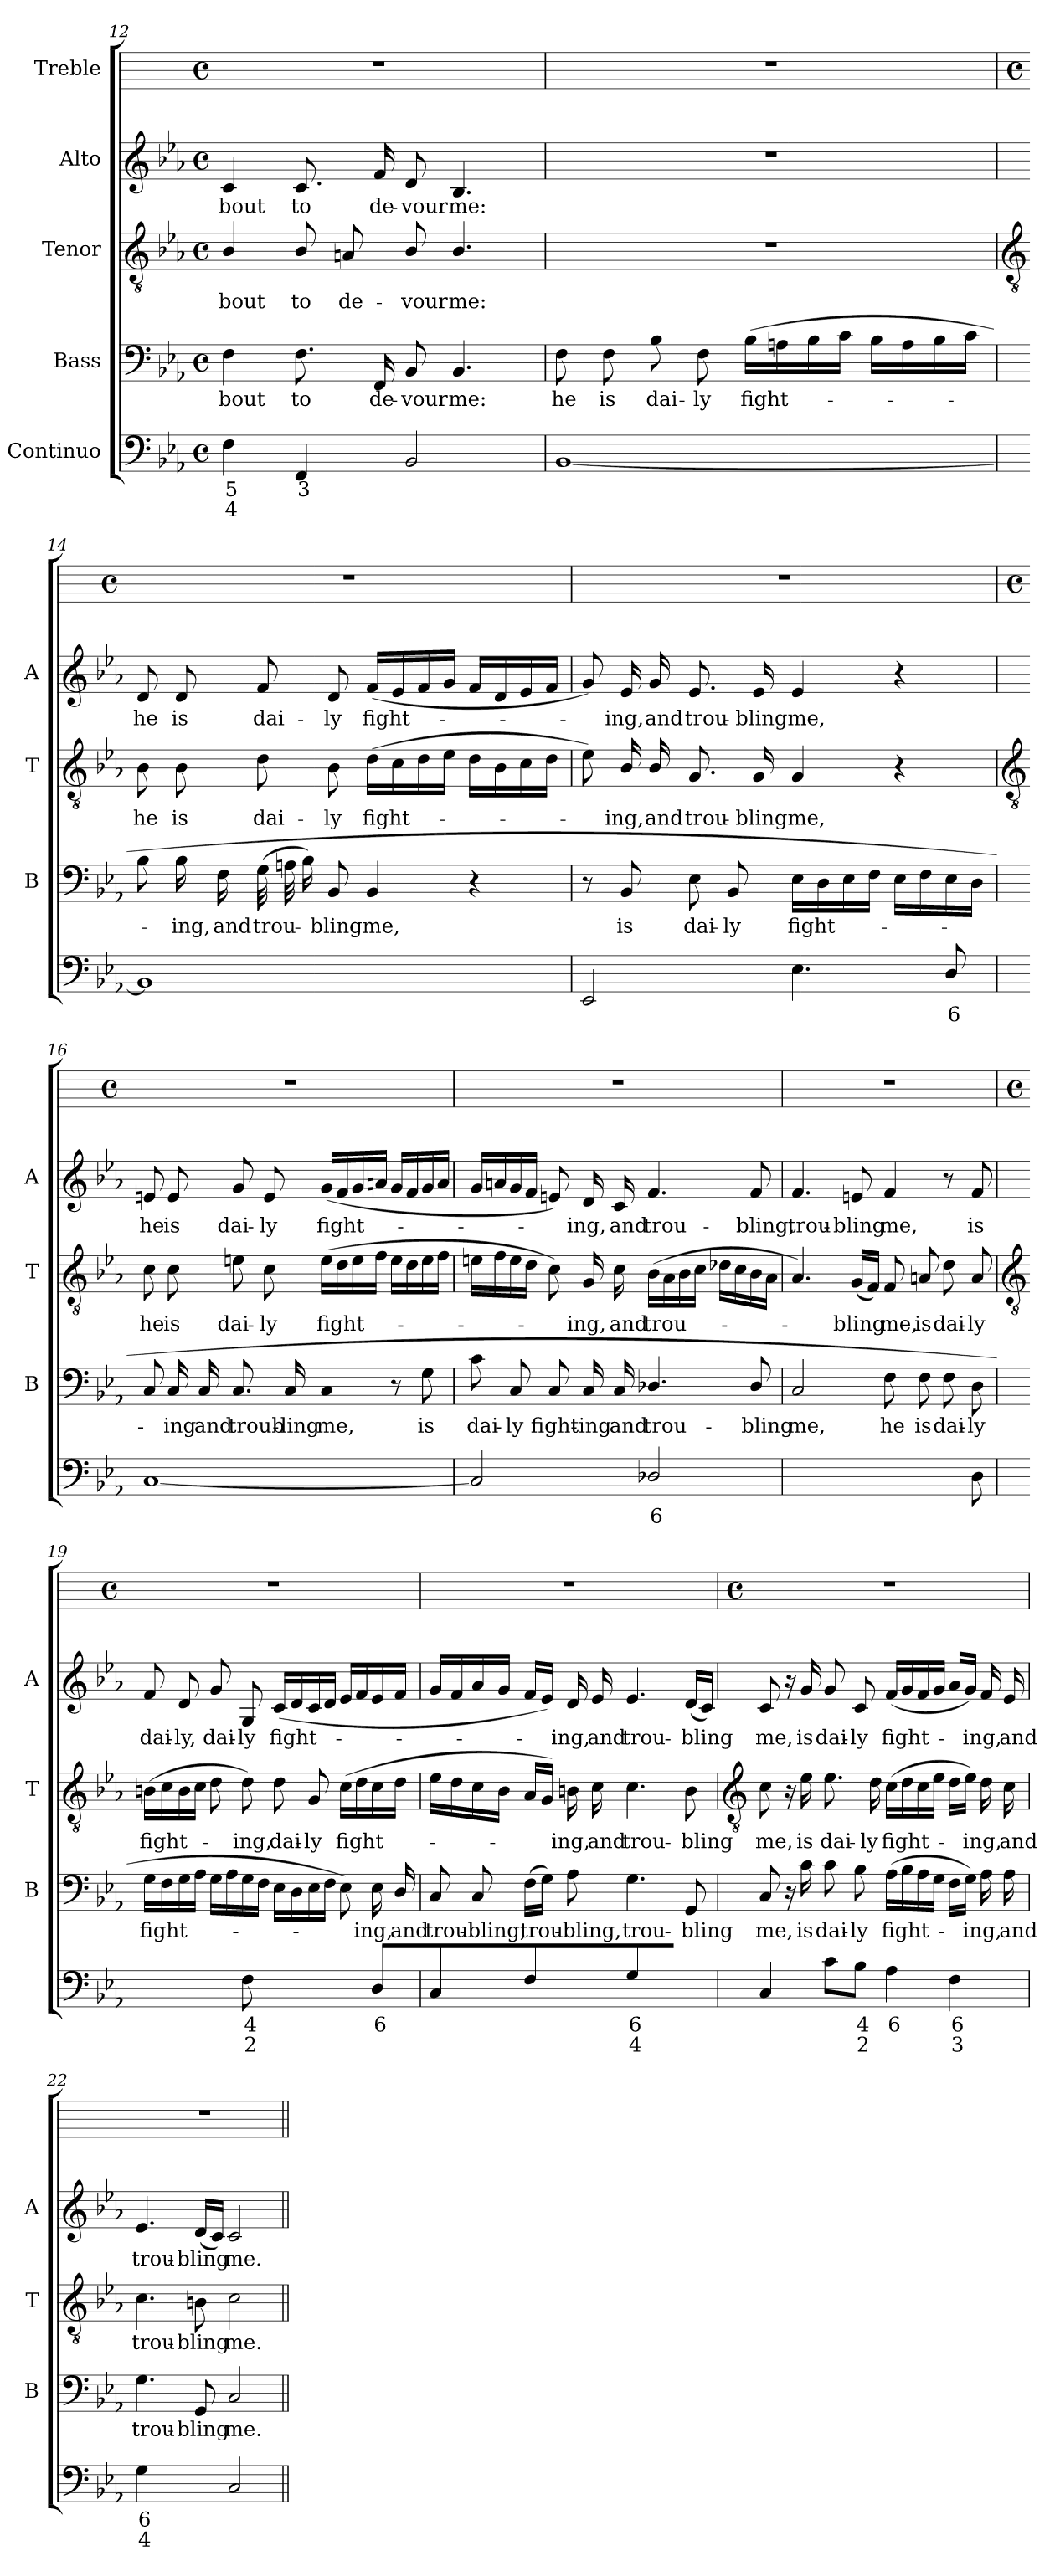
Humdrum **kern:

**kern	**text	**text	**kern	**text	**kern	**text	**kern	**text	**kern
*part5	*part5	*part5	*part4	*part4	*part3	*part3	*part2	*part2	*part1
*staff5	*staff5	*staff5	*staff4	*staff4	*staff3	*staff3	*staff2	*staff2	*staff1
*I"Continuo	*	*	*I"Bass	*	*I"Tenor	*	*I"Alto	*	*I"Treble
*	*	*	*I'B	*	*I'T	*	*I'A	*	*
*clefF4	*	*	*clefF4	*	*clefGv2	*	*clefG2	*	*
*k[b-e-a-]	*	*	*k[b-e-a-]	*	*k[b-e-a-]	*	*k[b-e-a-]	*	*
*E-:	*	*	*E-:	*	*E-:	*	*E-:	*	*
*M4/4	*	*	*M4/4	*	*M4/4	*	*M4/4	*	*M4/4
*met(c)	*	*	*met(c)	*	*met(c)	*	*met(c)	*	*met(c)
=12	=12	=12	=12	=12	=12	=12	=12	=12	=12
!	!LO:LY:b	!LO:LY:b	!	!LO:LY:b	!	!LO:LY:b	!	!LO:LY:b	!
4F	5	4	4F	-bout	4B-/	-bout	4c	-bout	1r
!	!LO:LY:b	!	!	!LO:LY:b	!	!LO:LY:b	!	!LO:LY:b	!
4FF	3	.	8.F	to	8B-/	to	8.c	to	.
!	!	!	!	!	!	!LO:LY:b	!	!	!
.	.	.	.	.	8An	de-	.	.	.
!	!	!	!	!LO:LY:b	!	!	!	!LO:LY:b	!
.	.	.	16FF	de-	.	.	16f	de-	.
!	!	!	!	!LO:LY:b	!	!LO:LY:b	!	!LO:LY:b	!
2BB-	.	.	8BB-	-vour	8B-/	-vour	8d	-vour	.
!	!	!	!	!LO:LY:b	!	!LO:LY:b	!	!LO:LY:b	!
.	.	.	4.BB-	me:	4.B-/	me:	4.B-	me:	.
=13	=13	=13	=13	=13	=13	=13	=13	=13	=13
!	!	!	!	!LO:LY:b	!	!	!	!	!
[1BB-	.	.	8F	he	1r	.	1r	.	1r
!	!	!	!	!LO:LY:b	!	!	!	!	!
.	.	.	8F	is	.	.	.	.	.
!	!	!	!	!LO:LY:b	!	!	!	!	!
.	.	.	8B-	dai-	.	.	.	.	.
!	!	!	!	!LO:LY:b	!	!	!	!	!
.	.	.	8F	-ly	.	.	.	.	.
!	!	!	!	!LO:LY:b	!	!	!	!	!
.	.	.	(>16B-LL	fight-	.	.	.	.	.
.	.	.	16An	.	.	.	.	.	.
.	.	.	16B-	.	.	.	.	.	.
.	.	.	16cJJ	.	.	.	.	.	.
.	.	.	16B-LL	.	.	.	.	.	.
.	.	.	16A	.	.	.	.	.	.
.	.	.	16B-	.	.	.	.	.	.
.	.	.	16cJJ	.	.	.	.	.	.
!!LO:LB:g=z
=14	=14	=14	=14	=14	=14	=14	=14	=14	=14
*	*	*	*	*	*clefGv2	*	*	*	*
*	*	*	*	*	*	*	*	*	*M4/4
*	*	*	*	*	*	*	*	*	*met(c)
!	!	!	!	!	!	!LO:LY:b	!	!LO:LY:b	!
1BB-]	.	.	8B-	.	8B-	he	8d	he	1r
!	!	!	!	!LO:LY:b	!	!LO:LY:b	!	!LO:LY:b	!
.	.	.	16B-	ing,	8B-	is	8d	is	.
!	!	!	!	!LO:LY:b	!	!	!	!	!
.	.	.	16F	and	.	.	.	.	.
!	!	!	!	!LO:LY:b	!	!LO:LY:b	!	!LO:LY:b	!
.	.	.	(>32GLLL	trou-	8d	dai-	8f	dai-	.
.	.	.	32An	.	.	.	.	.	.
.	.	.	16B-JJ)	.	.	.	.	.	.
!	!	!	!	!LO:LY:b	!	!LO:LY:b	!	!LO:LY:b	!
.	.	.	8BB-	bling	8B-	-ly	8d	-ly	.
!	!	!	!	!LO:LY:b	!	!LO:LY:b	!	!LO:LY:b	!
.	.	.	4BB-	me,	(>16dLL	fight-	(<16fLL	fight-	.
.	.	.	.	.	16c	.	16e-	.	.
.	.	.	.	.	16d	.	16f	.	.
.	.	.	.	.	16e-JJ	.	16gJJ	.	.
.	.	.	4r	.	16dLL	.	16fLL	.	.
.	.	.	.	.	16B-	.	16d	.	.
.	.	.	.	.	16c	.	16e-	.	.
.	.	.	.	.	16dJJ	.	16fJJ	.	.
=15	=15	=15	=15	=15	=15	=15	=15	=15	=15
2EE-	.	.	8r	.	8e-)	.	8g)	.	1r
!	!	!	!	!LO:LY:b	!	!LO:LY:b	!	!LO:LY:b	!
.	.	.	8BB-	is	16B-/	ing,	16e-	ing,	.
!	!	!	!	!	!	!LO:LY:b	!	!LO:LY:b	!
.	.	.	.	.	16B-/	and	16g	and	.
!	!	!	!	!LO:LY:b	!	!LO:LY:b	!	!LO:LY:b	!
.	.	.	8E-	dai-	8.G	trou-	8.e-	trou-	.
!	!	!	!	!LO:LY:b	!	!	!	!	!
.	.	.	8BB-	-ly	.	.	.	.	.
!	!	!	!	!	!	!LO:LY:b	!	!LO:LY:b	!
.	.	.	.	.	16G	-bling	16e-	-bling	.
!	!	!	!	!LO:LY:b	!	!LO:LY:b	!	!LO:LY:b	!
4.E-	.	.	16E-LL	fight-	4G	me,	4e-	me,	.
.	.	.	16D	.	.	.	.	.	.
.	.	.	16E-	.	.	.	.	.	.
.	.	.	16FJJ	.	.	.	.	.	.
.	.	.	16E-LL	.	4r	.	4r	.	.
.	.	.	16F	.	.	.	.	.	.
!	!LO:LY:b	!	!	!	!	!	!	!	!
8D/L	6	.	16E-	.	.	.	.	.	.
.	.	.	16DJJ	.	.	.	.	.	.
!!LO:LB:g=z
=16	=16	=16	=16	=16	=16	=16	=16	=16	=16
*	*	*	*	*	*clefGv2	*	*	*	*
*	*	*	*	*	*	*	*	*	*M4/4
*	*	*	*	*	*	*	*	*	*met(c)
!	!	!	!	!	!	!LO:LY:b	!	!LO:LY:b	!
[1C	.	.	8C	.	8c	he	8en	he	1r
!	!	!	!	!LO:LY:b	!	!LO:LY:b	!	!LO:LY:b	!
.	.	.	16C	ing	8c	is	8e	is	.
!	!	!	!	!LO:LY:b	!	!	!	!	!
.	.	.	16C	and	.	.	.	.	.
!	!	!	!	!LO:LY:b	!	!LO:LY:b	!	!LO:LY:b	!
.	.	.	8.C	troub-	8en	dai-	8g	dai-	.
!	!	!	!	!	!	!LO:LY:b	!	!LO:LY:b	!
.	.	.	.	.	8c	-ly	8e	-ly	.
!	!	!	!	!LO:LY:b	!	!	!	!	!
.	.	.	16C	-ling	.	.	.	.	.
!	!	!	!	!LO:LY:b	!	!LO:LY:b	!	!LO:LY:b	!
.	.	.	4C	me,	(>16eLL	fight-	(<16gLL	fight-	.
.	.	.	.	.	16d	.	16f	.	.
.	.	.	.	.	16e	.	16g	.	.
.	.	.	.	.	16fJJ	.	16anJJ	.	.
.	.	.	8r	.	16eLL	.	16gLL	.	.
.	.	.	.	.	16d	.	16f	.	.
!	!	!	!	!LO:LY:b	!	!	!	!	!
.	.	.	8G	is	16e	.	16g	.	.
.	.	.	.	.	16fJJ	.	16aJJ	.	.
=17	=17	=17	=17	=17	=17	=17	=17	=17	=17
!	!	!	!	!LO:LY:b	!	!	!	!	!
2C]	.	.	8c	dai-	16enLL	.	16gLL	.	1r
.	.	.	.	.	16f	.	16an	.	.
!	!	!	!	!LO:LY:b	!	!	!	!	!
.	.	.	8C	-ly	16e	.	16g	.	.
.	.	.	.	.	16dJJ	.	16fJJ	.	.
!	!	!	!	!LO:LY:b	!	!	!	!	!
.	.	.	8C	fight-	8c)	.	8en)	.	.
!	!	!	!	!LO:LY:b	!	!LO:LY:b	!	!LO:LY:b	!
.	.	.	16C	-ing	16G	ing,	16d	ing,	.
!	!	!	!	!LO:LY:b	!	!LO:LY:b	!	!LO:LY:b	!
.	.	.	16C	and	16c	and	16c	and	.
!	!LO:LY:b	!	!	!LO:LY:b	!	!LO:LY:b	!	!LO:LY:b	!
2D-X/	6	.	4.D-X/	trou-	(>16B-LL	trou-	4.f	trou-	.
.	.	.	.	.	16A-	.	.	.	.
.	.	.	.	.	16B-	.	.	.	.
.	.	.	.	.	16cJJ	.	.	.	.
.	.	.	.	.	16d-XLL	.	.	.	.
.	.	.	.	.	16c	.	.	.	.
!	!	!	!	!LO:LY:b	!	!	!	!LO:LY:b	!
.	.	.	8D-/	-bling	16B-	.	8f	-bling,	.
.	.	.	.	.	16A-JJ	.	.	.	.
=18	=18	=18	=18	=18	=18	=18	=18	=18	=18
!	!LO:LY:b	!LO:LY:b	!	!LO:LY:b	!	!	!	!LO:LY:b	!
[4Cyy	6	4	2C	me,	4.A-)	.	4.f	trou-	1r
!	!LO:LY:b	!LO:LY:b	!	!	!	!	!	!	!
4Cyy]	5	3	.	.	.	.	.	.	.
!	!	!	!	!	!	!LO:LY:b	!	!LO:LY:b	!
.	.	.	.	.	(<16GLL	bling	8en	-bling	.
.	.	.	.	.	16FJJ)	.	.	.	.
!	!LO:LY:b	!LO:LY:b	!	!LO:LY:b	!	!LO:LY:b	!	!LO:LY:b	!
[4Fyy	5	3	8F	he	8F	me,	4f	me,	.
!	!	!	!	!LO:LY:b	!	!LO:LY:b	!	!	!
.	.	.	8F	is	8An	is	.	.	.
!	!LO:LY:b	!	!	!LO:LY:b	!	!LO:LY:b	!	!	!
8Fyy]	6	.	8F	dai-	8d	dai-	8r	.	.
!	!	!	!	!LO:LY:b	!	!LO:LY:b	!	!LO:LY:b	!
8D	.	.	8D	-ly	8A	-ly	8f	is	.
!!LO:LB:g=z
=19	=19	=19	=19	=19	=19	=19	=19	=19	=19
*	*	*	*	*	*clefGv2	*	*	*	*
*	*	*	*	*	*	*	*	*	*M4/4
*	*	*	*	*	*	*	*	*	*met(c)
!	!LO:LY:b	!LO:LY:b	!	!LO:LY:b	!	!LO:LY:b	!	!LO:LY:b	!
[4Gyy	7	3	16GLL	fight-	(>16BnLL	fight-	8f	dai-	1r
.	.	.	16F	.	16c	.	.	.	.
!	!	!	!	!	!	!	!	!LO:LY:b	!
.	.	.	16G	.	16B	.	8d	-ly,	.
.	.	.	16A-JJ	.	16cJJ	.	.	.	.
!	!LO:LY:b	!	!	!	!	!	!	!LO:LY:b	!
8Gyy]	5	.	16GLL	.	8d	.	8g	dai-	.
.	.	.	16A-	.	.	.	.	.	.
!	!LO:LY:b	!LO:LY:b	!	!	!	!LO:LY:b	!	!LO:LY:b	!
8F	4	2	16G	.	8d)	ing,	8G	-ly	.
.	.	.	16FJJ	.	.	.	.	.	.
!	!LO:LY:b	!LO:LY:b	!	!	!	!LO:LY:b	!	!LO:LY:b	!
[4E-yy	6	7	16E-LL	.	8d	dai-	(<16cLL	fight-	.
.	.	.	16D	.	.	.	16d	.	.
!	!	!	!	!	!	!LO:LY:b	!	!	!
.	.	.	16E-	.	8G	-ly	16c	.	.
.	.	.	16FJJ	.	.	.	16dJJ	.	.
!	!LO:LY:b	!	!	!	!	!LO:LY:b	!	!	!
8E-yy]	6	.	8E-)	.	(<16cLL	fight-	16e-LL	.	.
.	.	.	.	.	16d	.	16f	.	.
!	!LO:LY:b	!	!	!LO:LY:b	!	!	!	!	!
8D/L	6	.	16E-	ing,	16c	.	16e-	.	.
!	!	!	!	!LO:LY:b	!	!	!	!	!
.	.	.	16D/	and	16dJJ	.	16fJJ	.	.
=20	=20	=20	=20	=20	=20	=20	=20	=20	=20
!	!	!	!	!LO:LY:b	!	!	!	!	!
4C	.	.	8C	trou-	16e-LL	.	16gLL	.	1r
.	.	.	.	.	16d	.	16f	.	.
!	!	!	!	!LO:LY:b	!	!	!	!	!
.	.	.	8C	-bling,	16c	.	16a-	.	.
.	.	.	.	.	16B-JJ	.	16gJJ	.	.
!	!	!	!	!LO:LY:b	!	!	!	!	!
4F	.	.	(>16FLL	trou-	16A-LL	.	16fLL	.	.
.	.	.	16GJJ)	.	16GJJ)	.	16e-JJ)	.	.
!	!	!	!	!LO:LY:b	!	!LO:LY:b	!	!LO:LY:b	!
.	.	.	8A-	bling,	16Bn	ing,	16d	ing,	.
!	!	!	!	!	!	!LO:LY:b	!	!LO:LY:b	!
.	.	.	.	.	16c	and	16e-	and	.
!	!LO:LY:b	!LO:LY:b	!	!LO:LY:b	!	!LO:LY:b	!	!LO:LY:b	!
4G	6	4	4.G	trou-	4.c	trou-	4.e-	trou-	.
!	!LO:LY:b	!LO:LY:b	!	!	!	!	!	!	!
[8GGJyy	6	4	.	.	.	.	.	.	.
!	!LO:LY:b	!LO:LY:b	!	!LO:LY:b	!	!LO:LY:b	!	!LO:LY:b	!
8GGyy]	5	3	8GG	-bling	8B	-bling	(<16dLL	-bling	.
.	.	.	.	.	.	.	16cJJ)	.	.
!!LO:LB:g=z
=21	=21	=21	=21	=21	=21	=21	=21	=21	=21
*	*	*	*	*	*clefGv2	*	*	*	*
*	*	*	*	*	*	*	*	*	*M4/4
*	*	*	*	*	*	*	*	*	*met(c)
!	!	!	!	!LO:LY:b	!	!LO:LY:b	!	!LO:LY:b	!
4C	.	.	8C	me,	8c	me,	8c	me,	1r
.	.	.	16r	.	16r	.	16r	.	.
!	!	!	!	!LO:LY:b	!	!LO:LY:b	!	!LO:LY:b	!
.	.	.	16c	is	16e-	is	16g	is	.
!	!	!	!	!LO:LY:b	!	!LO:LY:b	!	!LO:LY:b	!
8cL	.	.	8c	dai-	8.e-	dai-	8g	dai-	.
!	!LO:LY:b	!LO:LY:b	!	!LO:LY:b	!	!	!	!LO:LY:b	!
8B-J	4	2	8B-	-ly	.	.	8c	-ly	.
!	!	!	!	!	!	!LO:LY:b	!	!	!
.	.	.	.	.	16d	-ly	.	.	.
!	!LO:LY:b	!	!	!LO:LY:b	!	!LO:LY:b	!	!LO:LY:b	!
4A-	6	.	(>16A-LL	fight-	(>16cLL	fight-	(<16fLL	fight-	.
.	.	.	16B-	.	16d	.	16g	.	.
.	.	.	16A-	.	16c	.	16f	.	.
.	.	.	16GJJ	.	16e-JJ	.	16gJJ	.	.
!	!LO:LY:b	!LO:LY:b	!	!	!	!	!	!	!
4F	6	3	16FLL	.	16dLL	.	16a-LL	.	.
.	.	.	16GJJ)	.	16e-JJ)	.	16gJJ)	.	.
!	!	!	!	!LO:LY:b	!	!LO:LY:b	!	!LO:LY:b	!
.	.	.	16A-	ing,	16d	ing,	16f	ing,	.
!	!	!	!	!LO:LY:b	!	!LO:LY:b	!	!LO:LY:b	!
.	.	.	16A-	and	16c	and	16e-	and	.
=22	=22	=22	=22	=22	=22	=22	=22	=22	=22
!	!LO:LY:b	!LO:LY:b	!	!LO:LY:b	!	!LO:LY:b	!	!LO:LY:b	!
4G	6	4	4.G	trou-	4.c	trou-	4.e-	trou-	1r
!	!LO:LY:b	!LO:LY:b	!	!	!	!	!	!	!
[8GGyy	6	4	.	.	.	.	.	.	.
!	!LO:LY:b	!LO:LY:b	!	!LO:LY:b	!	!LO:LY:b	!	!LO:LY:b	!
8GGLyy]	5	3	8GG	-bling	8Bn	-bling	(<16dLL	-bling	.
.	.	.	.	.	.	.	16cJJ)	.	.
!	!	!	!	!LO:LY:b	!	!LO:LY:b	!	!LO:LY:b	!
2C	.	.	2C	me.	2c	me.	2c	me.	.
=||	=||	=||	=||	=||	=||	=||	=||	=||	=||
*-	*-	*-	*-	*-	*-	*-	*-	*-	*-
